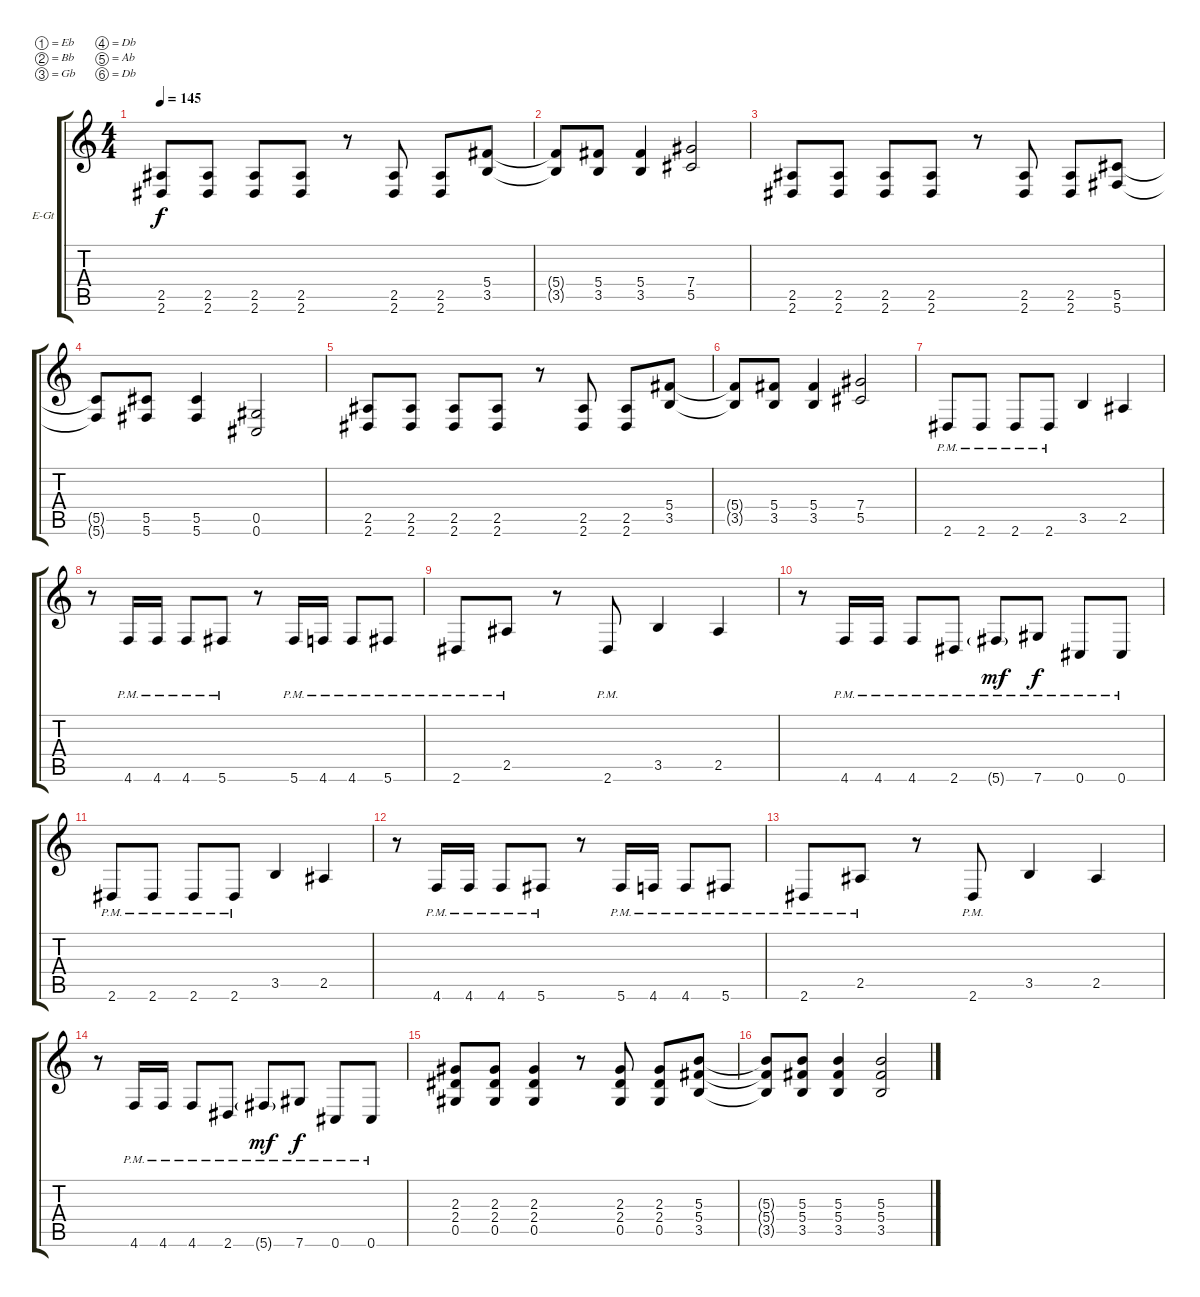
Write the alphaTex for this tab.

\bracketExtendMode groupsimilarinstruments
\firstSystemTrackNameOrientation horizontal
\otherSystemsTrackNameOrientation horizontal
\track ("Guitar 01" "E-Gt") {instrument distortionguitar}
\staff {score tabs}
\tuning (Eb4 Bb3 Gb3 Db3 Ab2 Db2)
\ts (4 4)
\tempo 145
\clef g2
\ks c
(2.5 2.6).8{dy f} (2.5 2.6).8 (2.5 2.6).8 (2.5 2.6).8 r.8 (2.5 2.6).8 (2.5 2.6).8 (5.4 3.5).8 |
(5.4{t} 3.5{t}).8 (5.4 3.5).8 (5.4 3.5).4 (7.4 5.5).2 |
(2.5 2.6).8 (2.5 2.6).8 (2.5 2.6).8 (2.5 2.6).8 r.8 (2.5 2.6).8 (2.5 2.6).8 (5.5 5.6).8 |
(5.5{t} 5.6{t}).8 (5.5 5.6).8 (5.5 5.6).4 (0.5 0.6).2 |
(2.5 2.6).8 (2.5 2.6).8 (2.5 2.6).8 (2.5 2.6).8 r.8 (2.5 2.6).8 (2.5 2.6).8 (5.4 3.5).8 |
(5.4{t} 3.5{t}).8 (5.4 3.5).8 (5.4 3.5).4 (7.4 5.5).2 |
2.6{pm}.8 2.6{pm}.8 2.6{pm}.8 2.6{pm}.8 3.5.4 2.5.4 |
r.8 4.6{pm}.16 4.6{pm}.16 4.6{pm}.8 5.6{pm}.8 r.8 5.6{pm}.16 4.6{pm}.16 4.6{pm}.8 5.6{pm}.8 |
2.6{pm}.8 2.5{pm}.8 r.8 2.6{pm}.8 3.5.4 2.5.4 |
r.8 4.6{pm}.16 4.6{pm}.16 4.6{pm}.8 2.6{pm}.8 5.6{g pm}.8{dy mf} 7.6{pm}.8{dy f} 0.6{pm}.8 0.6{pm}.8 |
2.6{pm}.8 2.6{pm}.8 2.6{pm}.8 2.6{pm}.8 3.5.4 2.5.4 |
r.8 4.6{pm}.16 4.6{pm}.16 4.6{pm}.8 5.6{pm}.8 r.8 5.6{pm}.16 4.6{pm}.16 4.6{pm}.8 5.6{pm}.8 |
2.6{pm}.8 2.5{pm}.8 r.8 2.6{pm}.8 3.5.4 2.5.4 |
r.8 4.6{pm}.16 4.6{pm}.16 4.6{pm}.8 2.6{pm}.8 5.6{g pm}.8{dy mf} 7.6{pm}.8{dy f} 0.6{pm}.8 0.6{pm}.8 |
(2.3 2.4 0.5).8 (2.3 2.4 0.5).8 (2.3 2.4 0.5).4 r.8 (2.3 2.4 0.5).8 (2.3 2.4 0.5).8 (5.3 5.4 3.5).8 |
(5.3{t} 5.4{t} 3.5{t}).8 (5.3 5.4 3.5).8 (5.3 5.4 3.5).4 (5.3 5.4 3.5).2
